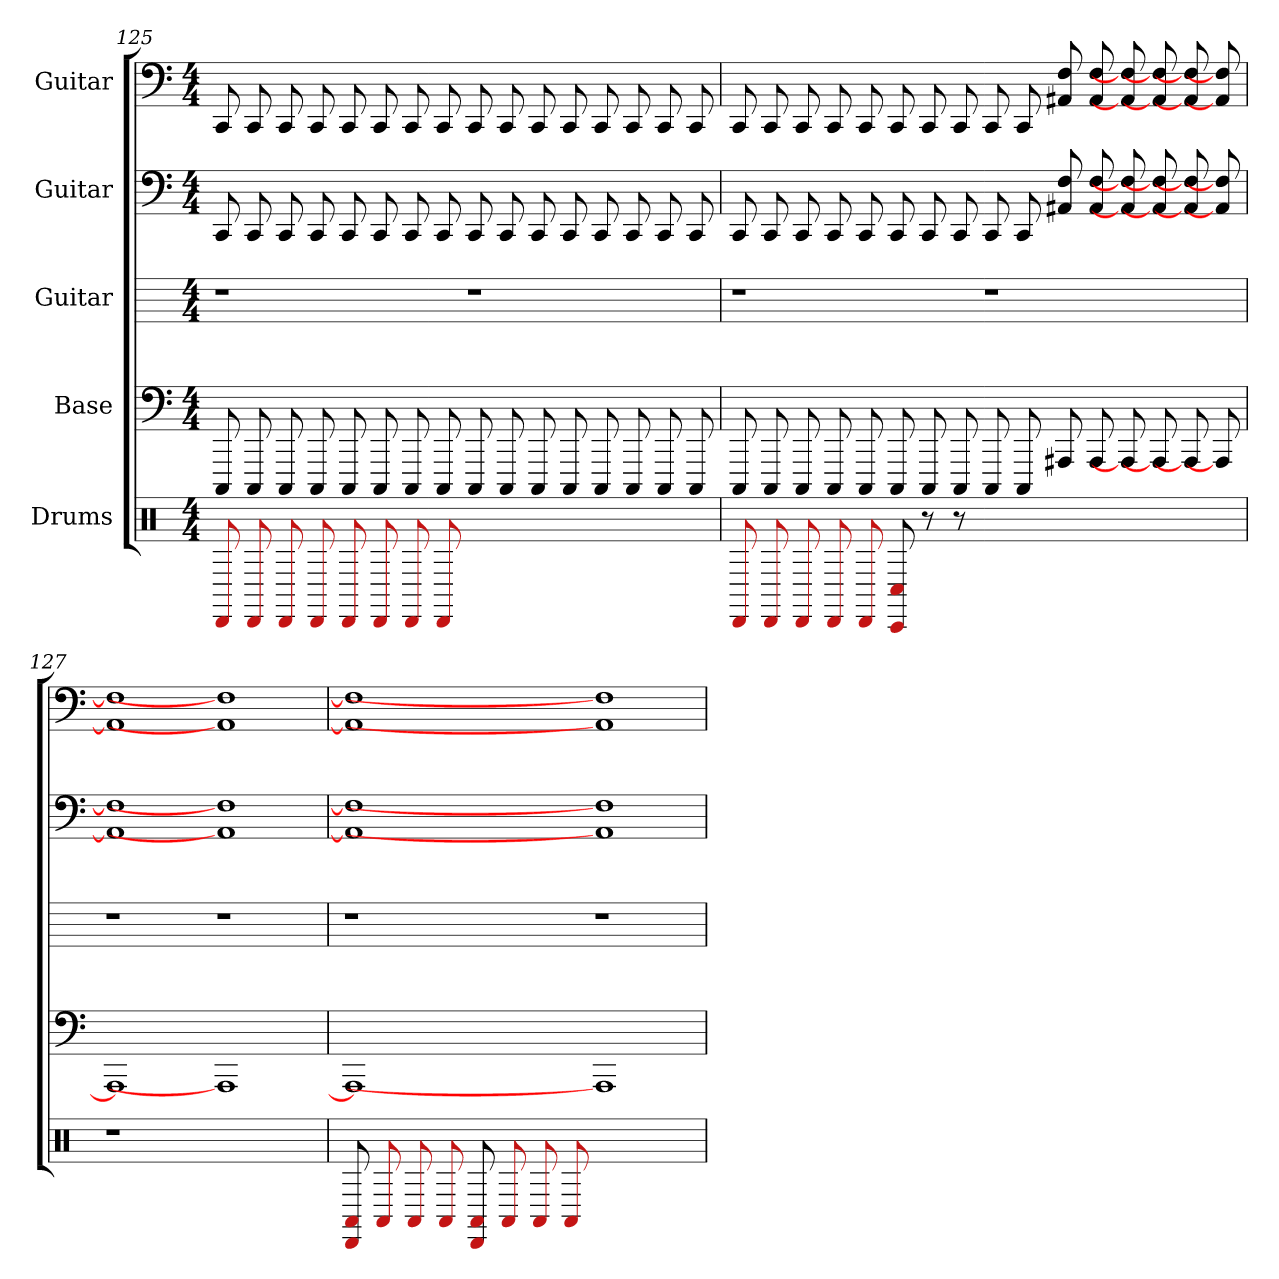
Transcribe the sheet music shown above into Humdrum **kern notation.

**kern	**kern	**kern	**kern	**kern
*part5	*part4	*part3	*part2	*part1
*staff5	*staff4	*staff3	*staff2	*staff1
*I"Drums	*I"Base	*I"Guitar	*I"Guitar	*I"Guitar
*clefX	*	*	*	*
*k[]	*k[]	*k[]	*k[]	*k[]
*M4/4	*M4/4	*M4/4	*M4/4	*M4/4
=125	=125	=125	=125	=125
8DD	8CCC	1r	8CC	8CC
8DD	8CCC	.	8CC	8CC
8DD	8CCC	.	8CC	8CC
8DD	8CCC	.	8CC	8CC
8DD	8CCC	.	8CC	8CC
8DD	8CCC	.	8CC	8CC
8DD	8CCC	.	8CC	8CC
8DD	8CCC	.	8CC	8CC
1ryy	8CCC	1r	8CC	8CC
.	8CCC	.	8CC	8CC
.	8CCC	.	8CC	8CC
.	8CCC	.	8CC	8CC
.	8CCC	.	8CC	8CC
.	8CCC	.	8CC	8CC
.	8CCC	.	8CC	8CC
.	8CCC	.	8CC	8CC
=126	=126	=126	=126	=126
8DD	8CCC	1r	8CC	8CC
8DD	8CCC	.	8CC	8CC
8DD	8CCC	.	8CC	8CC
8DD	8CCC	.	8CC	8CC
8DD	8CCC	.	8CC	8CC
8C# 8CC	8CCC	.	8CC	8CC
8r	8CCC	.	8CC	8CC
8r	8CCC	.	8CC	8CC
1ryy	8CCC	1r	8CC	8CC
.	8CCC	.	8CC	8CC
.	8AAA#	.	8F 8AA#	8F 8AA#
.	8AAA#	.	8F 8AA#	8F 8AA#
.	8AAA#]	.	8F] 8AA#]	8F] 8AA#]
.	8AAA#]	.	8F] 8AA#]	8F] 8AA#]
.	8AAA#]	.	8F] 8AA#]	8F] 8AA#]
.	8AAA#]	.	8F] 8AA#]	8F] 8AA#]
=127	=127	=127	=127	=127
1r	1AAA#]	1r	1F] 1AA#]	1F] 1AA#]
1ryy	1AAA#]	1r	1F] 1AA#]	1F] 1AA#]
=128	=128	=128	=128	=128
8AA# 8DD	1AAA#]	1r	1F] 1AA#]	1F] 1AA#]
8AA#	.	.	.	.
8AA#	.	.	.	.
8AA#	.	.	.	.
8AA# 8DD	.	.	.	.
8AA#	.	.	.	.
8AA#	.	.	.	.
8AA#	.	.	.	.
1ryy	1AAA#]	1r	1F] 1AA#]	1F] 1AA#]
=	=	=	=	=
*-	*-	*-	*-	*-
